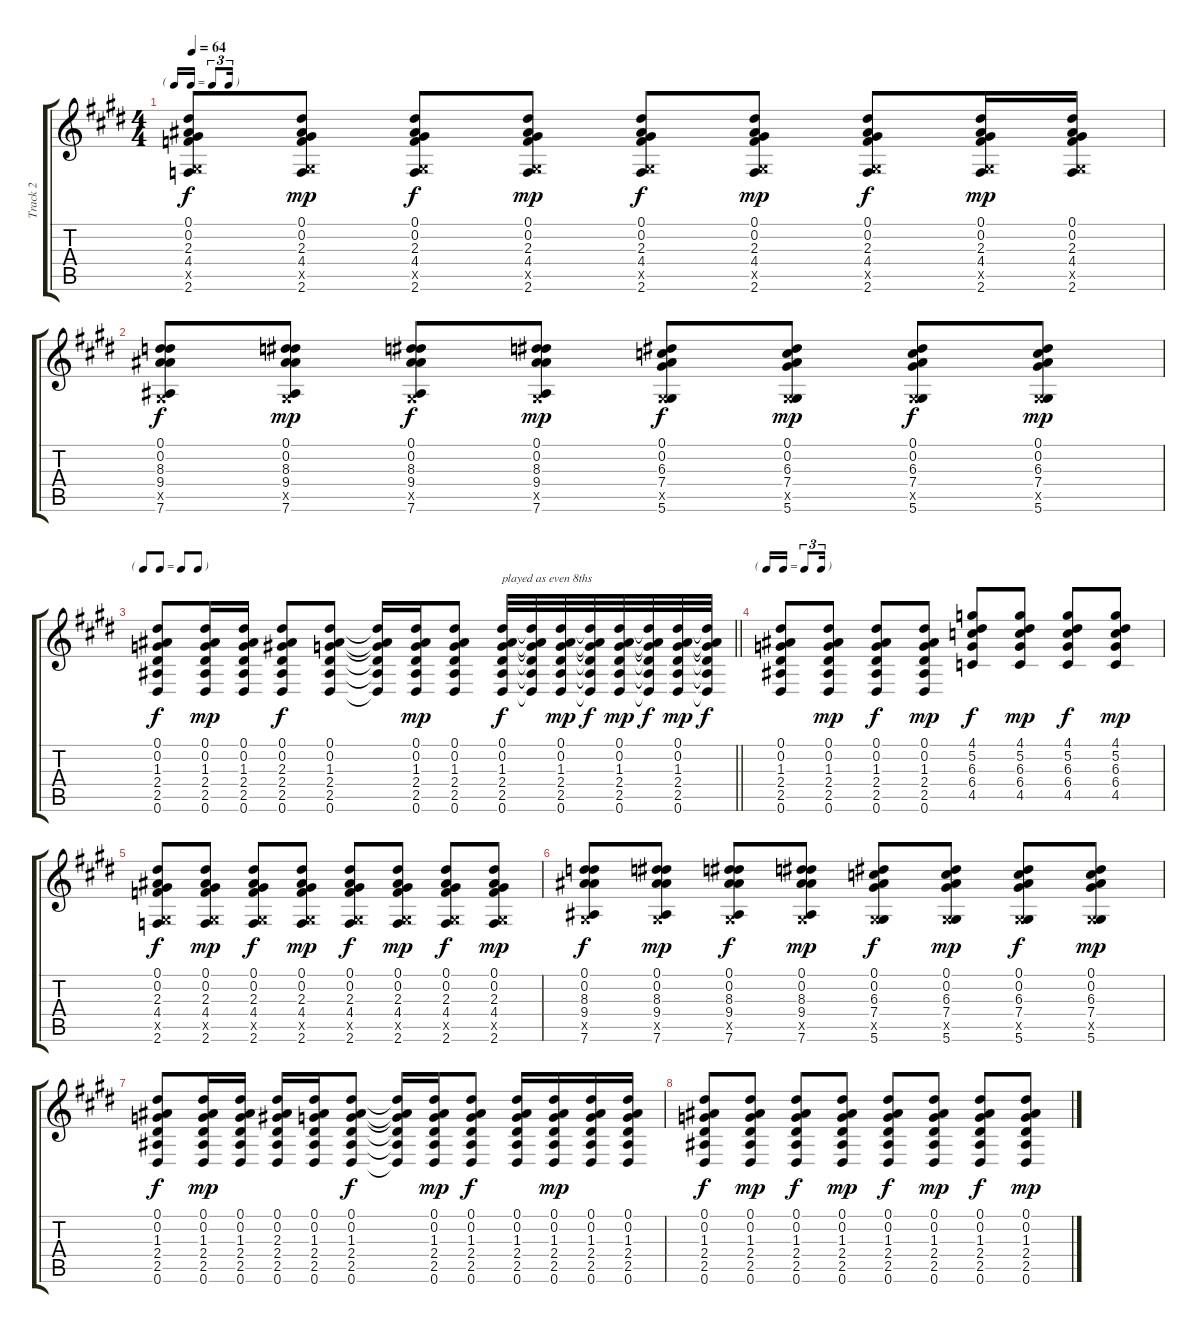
\track ("Track 2" "Track 2") {instrument acousticguitarsteel}
\staff {score tabs}
\tuning (Eb4 Bb3 Gb3 Db3 Ab2 Eb2) {hide}
\ts (4 4)
\tf triplet16th
\tempo 64
\clef g2
\ks e
(0.1 0.2 2.3 4.4 0.5{x} 2.6).8{dy f} (0.1 0.2 2.3 4.4 0.5{x} 2.6).8{dy mp} (0.1 0.2 2.3 4.4 0.5{x} 2.6).8{dy f} (0.1 0.2 2.3 4.4 0.5{x} 2.6).8{dy mp} (0.1 0.2 2.3 4.4 0.5{x} 2.6).8{dy f} (0.1 0.2 2.3 4.4 0.5{x} 2.6).8{dy mp} (0.1 0.2 2.3 4.4 0.5{x} 2.6).8{dy f} (0.1 0.2 2.3 4.4 0.5{x} 2.6).16{dy mp} (0.1 0.2 2.3 4.4 0.5{x} 2.6).16 |
(0.1 0.2 8.3 9.4 0.5{x} 7.6).8{dy f} (0.1 0.2 8.3 9.4 0.5{x} 7.6).8{dy mp} (0.1 0.2 8.3 9.4 0.5{x} 7.6).8{dy f} (0.1 0.2 8.3 9.4 0.5{x} 7.6).8{dy mp} (0.1 0.2 6.3 7.4 0.5{x} 5.6).8{dy f} (0.1 0.2 6.3 7.4 0.5{x} 5.6).8{dy mp} (0.1 0.2 6.3 7.4 0.5{x} 5.6).8{dy f} (0.1 0.2 6.3 7.4 0.5{x} 5.6).8{dy mp} |
\tf none
\barLineRight lightlight
(0.1 0.2 1.3 2.4 2.5 0.6).8{dy f} (0.1 0.2 1.3 2.4 2.5 0.6).16{dy mp} (0.1 0.2 1.3 2.4 2.5 0.6).16 (0.1 0.2 2.3 2.4 2.5 0.6).8{dy f} (0.1 0.2 1.3 2.4 2.5 0.6).8 (0.1{t} 0.2{t} 1.3{t} 2.4{t} 2.5{t} 0.6{t}).16 (0.1 0.2 1.3 2.4 2.5 0.6).16{dy mp} (0.1 0.2 1.3 2.4 2.5 0.6).8 (0.1 0.2 1.3 2.4 2.5 0.6).32{txt "played as even 8ths" dy f} (0.1{t} 0.2{t} 1.3{t} 2.4{t} 2.5{t} 0.6{t}).32 (0.1 0.2 1.3 2.4 2.5 0.6).32{dy mp} (0.1{t} 0.2{t} 1.3{t} 2.4{t} 2.5{t} 0.6{t}).32{dy f} (0.1 0.2 1.3 2.4 2.5 0.6).32{dy mp} (0.1{t} 0.2{t} 1.3{t} 2.4{t} 2.5{t} 0.6{t}).32{dy f} (0.1 0.2 1.3 2.4 2.5 0.6).32{dy mp} (0.1{t} 0.2{t} 1.3{t} 2.4{t} 2.5{t} 0.6{t}).32{dy f} |
\tf triplet16th
(0.1 0.2 1.3 2.4 2.5 0.6).8 (0.1 0.2 1.3 2.4 2.5 0.6).8{dy mp} (0.1 0.2 1.3 2.4 2.5 0.6).8{dy f} (0.1 0.2 1.3 2.4 2.5 0.6).8{dy mp} (4.1 5.2 6.3 6.4 4.5).8{dy f} (4.1 5.2 6.3 6.4 4.5).8{dy mp} (4.1 5.2 6.3 6.4 4.5).8{dy f} (4.1 5.2 6.3 6.4 4.5).8{dy mp} |
(0.1 0.2 2.3 4.4 0.5{x} 2.6).8{dy f} (0.1 0.2 2.3 4.4 0.5{x} 2.6).8{dy mp} (0.1 0.2 2.3 4.4 0.5{x} 2.6).8{dy f} (0.1 0.2 2.3 4.4 0.5{x} 2.6).8{dy mp} (0.1 0.2 2.3 4.4 0.5{x} 2.6).8{dy f} (0.1 0.2 2.3 4.4 0.5{x} 2.6).8{dy mp} (0.1 0.2 2.3 4.4 0.5{x} 2.6).8{dy f} (0.1 0.2 2.3 4.4 0.5{x} 2.6).8{dy mp} |
(0.1 0.2 8.3 9.4 0.5{x} 7.6).8{dy f} (0.1 0.2 8.3 9.4 0.5{x} 7.6).8{dy mp} (0.1 0.2 8.3 9.4 0.5{x} 7.6).8{dy f} (0.1 0.2 8.3 9.4 0.5{x} 7.6).8{dy mp} (0.1 0.2 6.3 7.4 0.5{x} 5.6).8{dy f} (0.1 0.2 6.3 7.4 0.5{x} 5.6).8{dy mp} (0.1 0.2 6.3 7.4 0.5{x} 5.6).8{dy f} (0.1 0.2 6.3 7.4 0.5{x} 5.6).8{dy mp} |
(0.1 0.2 1.3 2.4 2.5 0.6).8{dy f} (0.1 0.2 1.3 2.4 2.5 0.6).16{dy mp} (0.1 0.2 1.3 2.4 2.5 0.6).16 (0.1 0.2 2.3 2.4 2.5 0.6).16 (0.1 0.2 1.3 2.4 2.5 0.6).16 (0.1 0.2 1.3 2.4 2.5 0.6).8{dy f} (0.1{t} 0.2{t} 1.3{t} 2.4{t} 2.5{t} 0.6{t}).16 (0.1 0.2 1.3 2.4 2.5 0.6).16{dy mp} (0.1 0.2 1.3 2.4 2.5 0.6).8{dy f} (0.1 0.2 1.3 2.4 2.5 0.6).16 (0.1 0.2 1.3 2.4 2.5 0.6).16{dy mp} (0.1 0.2 1.3 2.4 2.5 0.6).16 (0.1 0.2 1.3 2.4 2.5 0.6).16 |
(0.1 0.2 1.3 2.4 2.5 0.6).8{dy f} (0.1 0.2 1.3 2.4 2.5 0.6).8{dy mp} (0.1 0.2 1.3 2.4 2.5 0.6).8{dy f} (0.1 0.2 1.3 2.4 2.5 0.6).8{dy mp} (0.1 0.2 1.3 2.4 2.5 0.6).8{dy f} (0.1 0.2 1.3 2.4 2.5 0.6).8{dy mp} (0.1 0.2 1.3 2.4 2.5 0.6).8{dy f} (0.1 0.2 1.3 2.4 2.5 0.6).8{dy mp}
